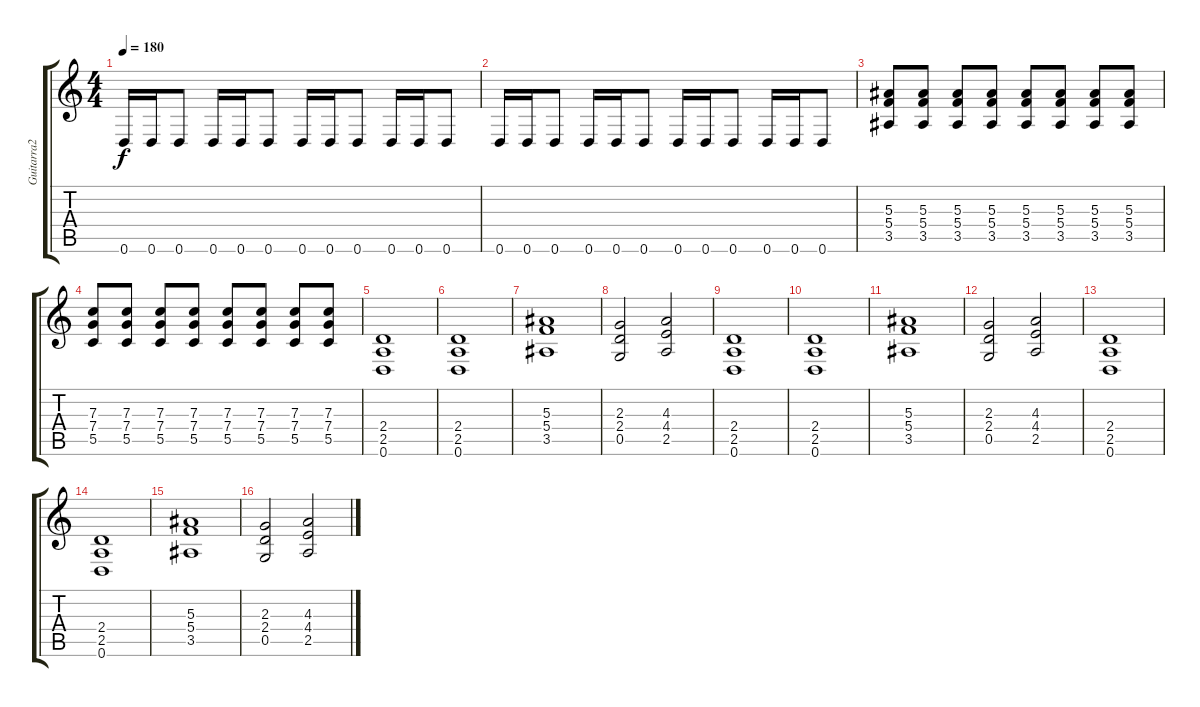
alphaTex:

\track ("Guitarra2" "Guitarra2") {instrument distortionguitar}
\staff {score tabs}
\tuning (D4 A3 F3 C3 G2 D2) {hide}
\ts (4 4)
\tempo 180
\clef g2
\ks c
0.6.16{dy f} 0.6.16 0.6.8 0.6.16 0.6.16 0.6.8 0.6.16 0.6.16 0.6.8 0.6.16 0.6.16 0.6.8 |
0.6.16 0.6.16 0.6.8 0.6.16 0.6.16 0.6.8 0.6.16 0.6.16 0.6.8 0.6.16 0.6.16 0.6.8 |
(5.3 5.4 3.5).8 (5.3 5.4 3.5).8 (5.3 5.4 3.5).8 (5.3 5.4 3.5).8 (5.3 5.4 3.5).8 (5.3 5.4 3.5).8 (5.3 5.4 3.5).8 (5.3 5.4 3.5).8 |
(7.3 7.4 5.5).8 (7.3 7.4 5.5).8 (7.3 7.4 5.5).8 (7.3 7.4 5.5).8 (7.3 7.4 5.5).8 (7.3 7.4 5.5).8 (7.3 7.4 5.5).8 (7.3 7.4 5.5).8 |
(2.4 2.5 0.6).1 |
(2.4 2.5 0.6).1 |
(5.3 5.4 3.5).1 |
(2.3 2.4 0.5).2 (4.3 4.4 2.5).2 |
(2.4 2.5 0.6).1 |
(2.4 2.5 0.6).1 |
(5.3 5.4 3.5).1 |
(2.3 2.4 0.5).2 (4.3 4.4 2.5).2 |
(2.4 2.5 0.6).1 |
(2.4 2.5 0.6).1 |
(5.3 5.4 3.5).1 |
(2.3 2.4 0.5).2 (4.3 4.4 2.5).2
